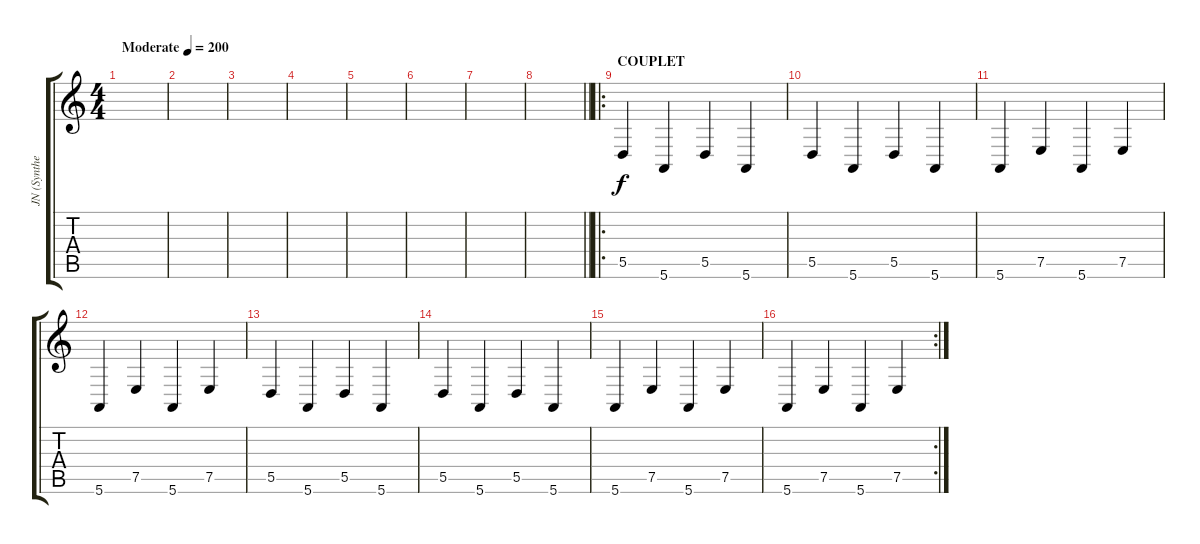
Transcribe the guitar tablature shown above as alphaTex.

\track ("JN (Synthe_02)" "JN (Synthe") {instrument electricgrandpiano}
\staff {score tabs}
\tuning (E4 B3 G3 D3 A2 E2) {hide}
\ts (4 4)
\tempo (200 "Moderate")
\clef g2
\ks c
|
|
|
|
|
|
|
\barLineRight lightlight
|
\ro
\section ("" "COUPLET")
5.5.4 5.6.4 5.5.4 5.6.4 |
5.5.4 5.6.4 5.5.4 5.6.4 |
5.6.4 7.5.4 5.6.4 7.5.4 |
5.6.4 7.5.4 5.6.4 7.5.4 |
5.5.4 5.6.4 5.5.4 5.6.4 |
5.5.4 5.6.4 5.5.4 5.6.4 |
5.6.4 7.5.4 5.6.4 7.5.4 |
\rc 2
5.6.4 7.5.4 5.6.4 7.5.4
